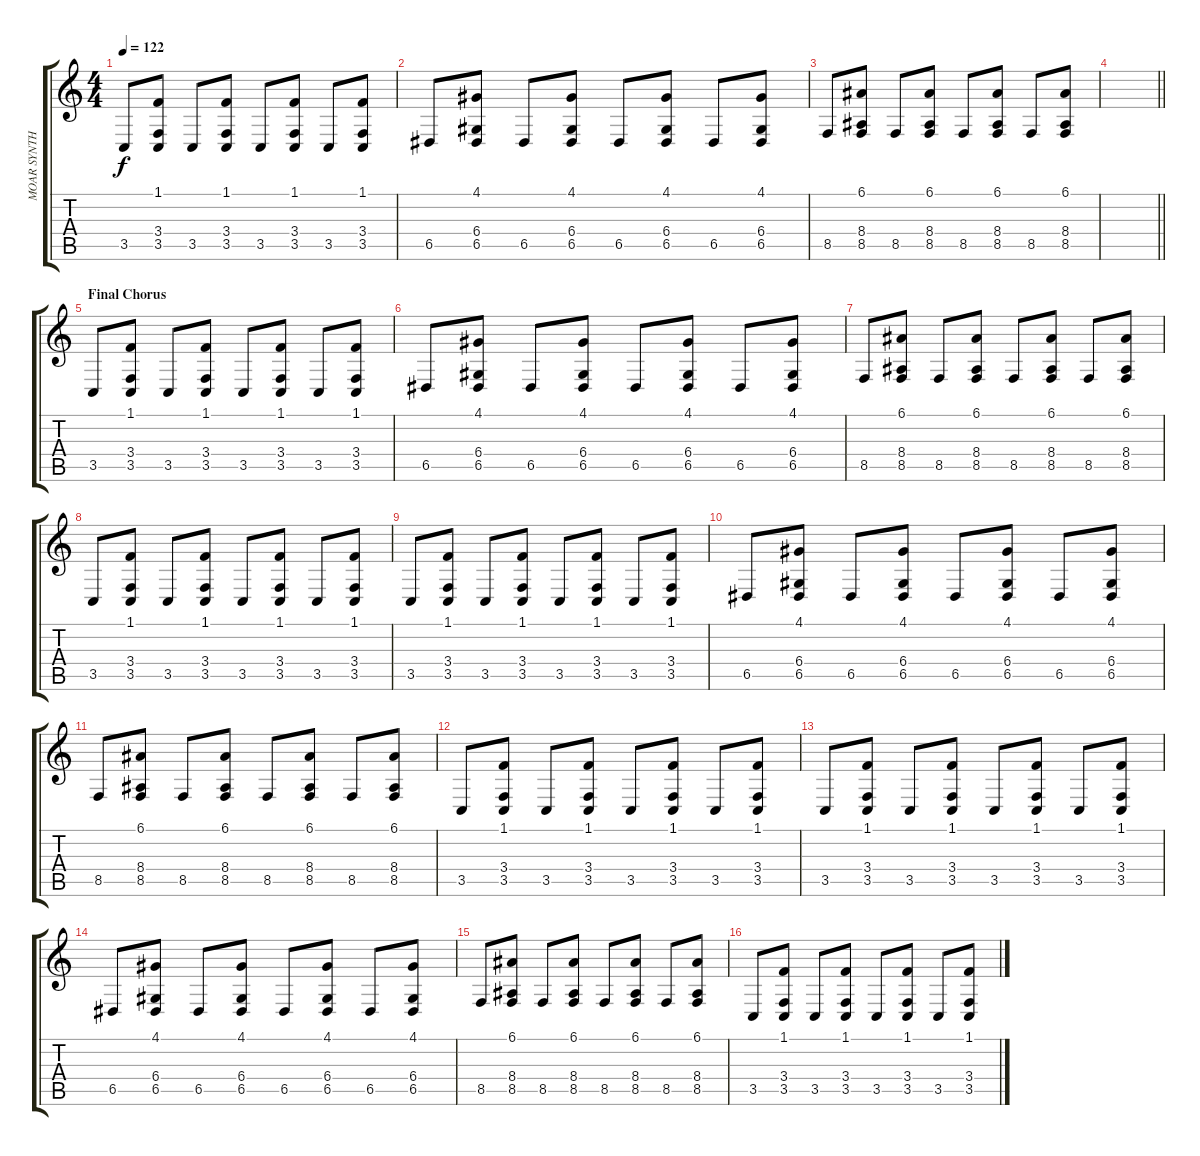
\track ("MOAR SYNTH" "MOAR SYNTH") {instrument lead1square}
\staff {score tabs}
\tuning (E4 B3 G3 D3 A2 E2) {hide}
\ts (4 4)
\tempo 122
\clef g2
\ks c
3.5.8{dy f} (1.1 3.4 3.5).8 3.5.8 (1.1 3.4 3.5).8 3.5.8 (1.1 3.4 3.5).8 3.5.8 (1.1 3.4 3.5).8 |
6.5.8 (4.1 6.4 6.5).8 6.5.8 (4.1 6.4 6.5).8 6.5.8 (4.1 6.4 6.5).8 6.5.8 (4.1 6.4 6.5).8 |
8.5.8 (6.1 8.4 8.5).8 8.5.8 (6.1 8.4 8.5).8 8.5.8 (6.1 8.4 8.5).8 8.5.8 (6.1 8.4 8.5).8 |
\barLineRight lightlight
|
\section ("" "Final Chorus")
3.5.8 (1.1 3.4 3.5).8 3.5.8 (1.1 3.4 3.5).8 3.5.8 (1.1 3.4 3.5).8 3.5.8 (1.1 3.4 3.5).8 |
6.5.8 (4.1 6.4 6.5).8 6.5.8 (4.1 6.4 6.5).8 6.5.8 (4.1 6.4 6.5).8 6.5.8 (4.1 6.4 6.5).8 |
8.5.8 (6.1 8.4 8.5).8 8.5.8 (6.1 8.4 8.5).8 8.5.8 (6.1 8.4 8.5).8 8.5.8 (6.1 8.4 8.5).8 |
3.5.8 (1.1 3.4 3.5).8 3.5.8 (1.1 3.4 3.5).8 3.5.8 (1.1 3.4 3.5).8 3.5.8 (1.1 3.4 3.5).8 |
3.5.8 (1.1 3.4 3.5).8 3.5.8 (1.1 3.4 3.5).8 3.5.8 (1.1 3.4 3.5).8 3.5.8 (1.1 3.4 3.5).8 |
6.5.8 (4.1 6.4 6.5).8 6.5.8 (4.1 6.4 6.5).8 6.5.8 (4.1 6.4 6.5).8 6.5.8 (4.1 6.4 6.5).8 |
8.5.8 (6.1 8.4 8.5).8 8.5.8 (6.1 8.4 8.5).8 8.5.8 (6.1 8.4 8.5).8 8.5.8 (6.1 8.4 8.5).8 |
3.5.8 (1.1 3.4 3.5).8 3.5.8 (1.1 3.4 3.5).8 3.5.8 (1.1 3.4 3.5).8 3.5.8 (1.1 3.4 3.5).8 |
3.5.8 (1.1 3.4 3.5).8 3.5.8 (1.1 3.4 3.5).8 3.5.8 (1.1 3.4 3.5).8 3.5.8 (1.1 3.4 3.5).8 |
6.5.8 (4.1 6.4 6.5).8 6.5.8 (4.1 6.4 6.5).8 6.5.8 (4.1 6.4 6.5).8 6.5.8 (4.1 6.4 6.5).8 |
8.5.8 (6.1 8.4 8.5).8 8.5.8 (6.1 8.4 8.5).8 8.5.8 (6.1 8.4 8.5).8 8.5.8 (6.1 8.4 8.5).8 |
3.5.8 (1.1 3.4 3.5).8 3.5.8 (1.1 3.4 3.5).8 3.5.8 (1.1 3.4 3.5).8 3.5.8 (1.1 3.4 3.5).8
